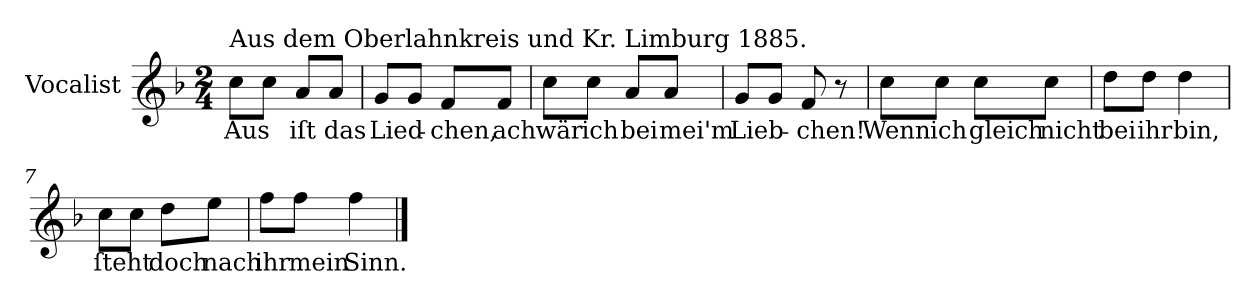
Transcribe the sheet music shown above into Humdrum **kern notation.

**kern	**text
*part1	*part1
*staff1	*staff1
*I"Vocalist	*
*k[b-]	*
*F:	*
*M2/4	*
=1	=1
!LO:TX:a:t=Aus dem Oberlahnkreis und Kr. Limburg 1885.	!
8ccL	Aus
8ccJ	.
8aL	iſt
8aJ	das
=2	=2
8gL	Lied-
8gJ	.
8fL	-chen,
8fJ	ach
=3	=3
8ccL	wär
8ccJ	ich
8aL	bei
8aJ	mei'm
=4	=4
8gL	Lieb-
8gJ	.
8f	-chen!
8r	.
=5	=5
8ccL	Wenn
8ccJ	ich
8ccL	gleich
8ccJ	nicht
=6	=6
8ddL	bei
8ddJ	ihr
4dd	bin,
=7	=7
8ccL	ſteht
8ccJ	.
8ddL	doch
8eeJ	nach
=8	=8
8ffL	ihr
8ffJ	mein
4ff	Sinn.
==	==
*-	*-
